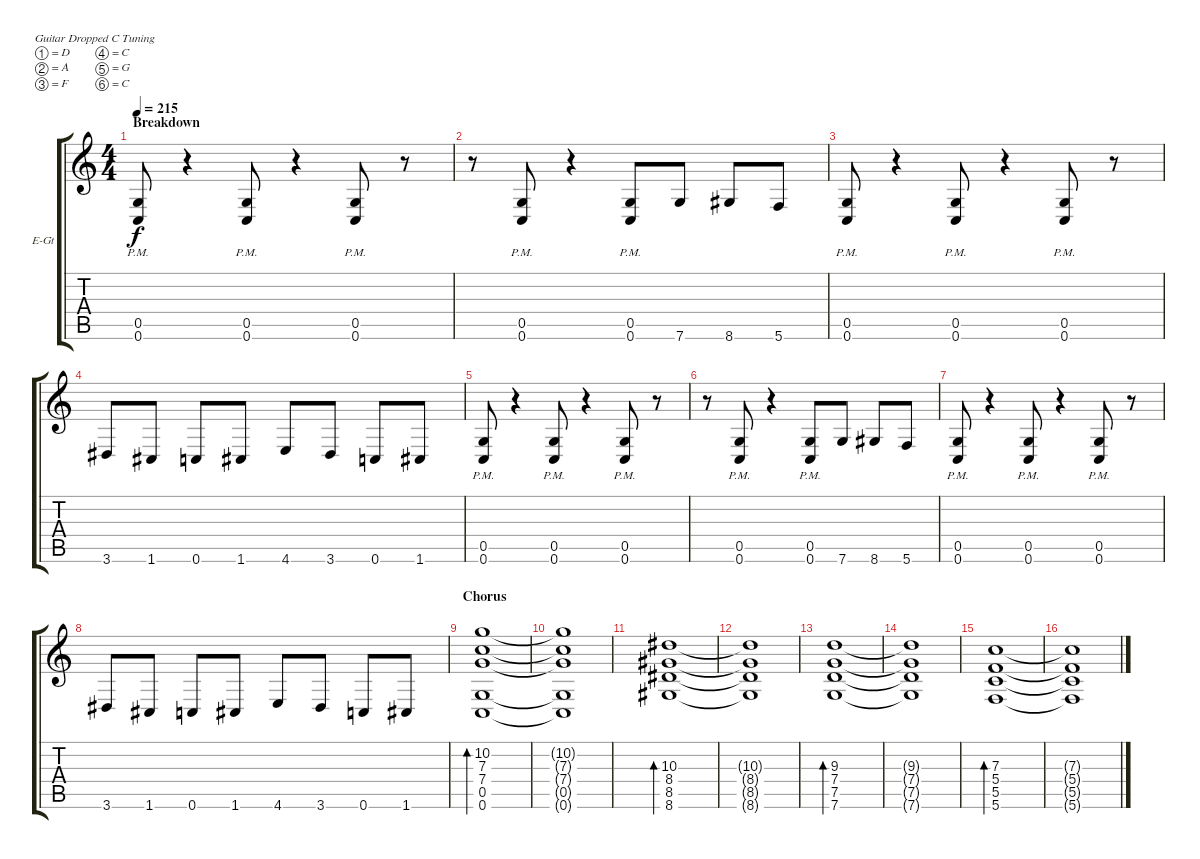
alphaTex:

\defaultSystemsLayout 4
\bracketExtendMode groupsimilarinstruments
\firstSystemTrackNameOrientation horizontal
\otherSystemsTrackNameOrientation horizontal
\track ("Guitar 1" "E-Gt") {instrument distortionguitar}
\staff {score tabs}
\tuning (D4 A3 F3 C3 G2 C2)
\ts (4 4)
\section ("" "Breakdown")
\tempo 215
\clef g2
\ks c
(0.6{pm} 0.5{pm}).8{dy f} r.4 (0.5{pm} 0.6{pm}).8 r.4 (0.6{pm} 0.5{pm}).8 r.8 |
r.8 (0.5{pm} 0.6{pm}).8 r.4 (0.6{pm} 0.5{pm}).8 7.6.8 8.6.8 5.6.8 |
(0.6{pm} 0.5{pm}).8 r.4 (0.5{pm} 0.6{pm}).8 r.4 (0.6{pm} 0.5{pm}).8 r.8 |
3.6.8 1.6.8 0.6.8 1.6.8 4.6.8 3.6.8 0.6.8 1.6.8 |
(0.6{pm} 0.5{pm}).8 r.4 (0.5{pm} 0.6{pm}).8 r.4 (0.6{pm} 0.5{pm}).8 r.8 |
r.8 (0.5{pm} 0.6{pm}).8 r.4 (0.6{pm} 0.5{pm}).8 7.6.8 8.6.8 5.6.8 |
(0.6{pm} 0.5{pm}).8 r.4 (0.5{pm} 0.6{pm}).8 r.4 (0.6{pm} 0.5{pm}).8 r.8 |
3.6.8 1.6.8 0.6.8 1.6.8 4.6.8 3.6.8 0.6.8 1.6.8 |
\section ("" "Chorus")
(0.6 0.5 7.4 7.3 10.2).1{bd 234} |
(0.6{t} 0.5{t} 7.4{t} 7.3{t} 10.2{t}).1 |
(8.6 8.5 8.4 10.3).1{bd 231} |
(8.6{t} 8.5{t} 8.4{t} 10.3{t}).1 |
(7.6 7.5 7.4 9.3).1{bd 231} |
(7.6{t} 7.5{t} 7.4{t} 9.3{t}).1 |
(5.6 5.5 5.4 7.3).1{bd 231} |
(5.6{t} 5.5{t} 5.4{t} 7.3{t}).1
